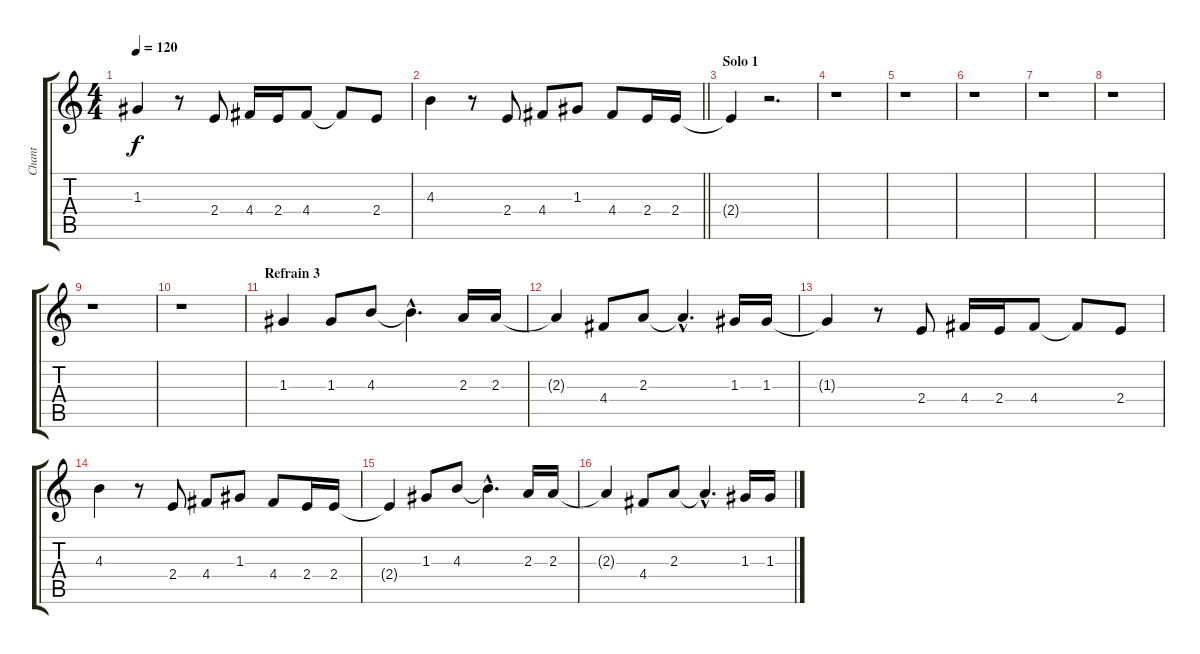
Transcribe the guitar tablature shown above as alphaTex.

\track ("Chant" "Chant") {instrument panflute}
\staff {score tabs}
\tuning (E4 B3 G4 D4 A3 E3) {hide}
\ts (4 4)
\tempo 120
\clef g2
\ks c
1.3{t}.4{dy f} r.8 2.4.8 4.4.16 2.4.16 4.4.8 4.4{t}.8 2.4.8 |
\barLineRight lightlight
4.3.4 r.8 2.4.8 4.4.8 1.3.8 4.4.8 2.4.16 2.4.16 |
\section ("" "Solo 1")
2.4{t}.4 r.2{d} |
r.1 |
r.1 |
r.1 |
r.1 |
r.1 |
r.1 |
r.1 |
\section ("" "Refrain 3")
1.3.4 1.3.8 4.3.8 4.3{hac t}.4{d} 2.3.16 2.3.16 |
2.3{t}.4 4.4.8 2.3.8 2.3{hac t}.4{d} 1.3.16 1.3.16 |
1.3{t}.4 r.8 2.4.8 4.4.16 2.4.16 4.4.8 4.4{t}.8 2.4.8 |
4.3.4 r.8 2.4.8 4.4.8 1.3.8 4.4.8 2.4.16 2.4.16 |
2.4{t}.4 1.3.8 4.3.8 4.3{hac t}.4{d} 2.3.16 2.3.16 |
2.3{t}.4 4.4.8 2.3.8 2.3{hac t}.4{d} 1.3.16 1.3.16
